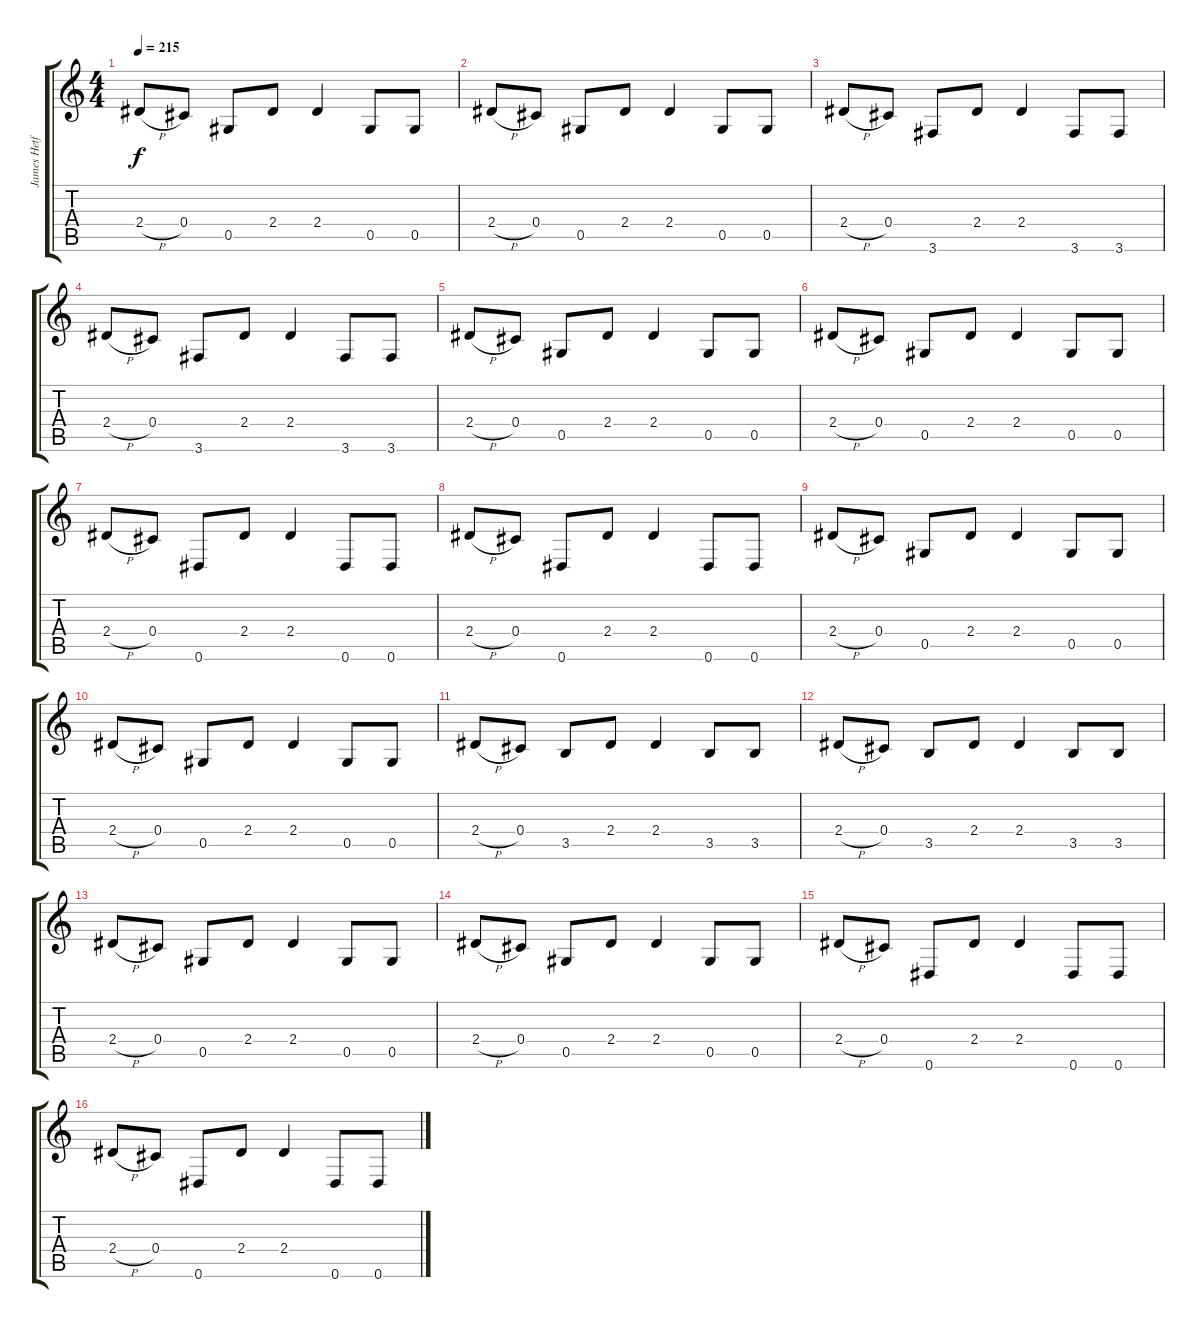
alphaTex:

\track ("James Hetfield" "James Hetf") {instrument overdrivenguitar}
\staff {score tabs}
\tuning (Eb4 Bb3 Gb3 Db3 Ab2 Eb2) {hide}
\ts (4 4)
\tempo 215
\clef g2
\ks c
2.4{h}.8{dy f} 0.4.8 0.5.8 2.4.8 2.4.4 0.5.8 0.5.8 |
2.4{h}.8 0.4.8 0.5.8 2.4.8 2.4.4 0.5.8 0.5.8 |
2.4{h}.8 0.4.8 3.6.8 2.4.8 2.4.4 3.6.8 3.6.8 |
2.4{h}.8 0.4.8 3.6.8 2.4.8 2.4.4 3.6.8 3.6.8 |
2.4{h}.8 0.4.8 0.5.8 2.4.8 2.4.4 0.5.8 0.5.8 |
2.4{h}.8 0.4.8 0.5.8 2.4.8 2.4.4 0.5.8 0.5.8 |
2.4{h}.8 0.4.8 0.6.8 2.4.8 2.4.4 0.6.8 0.6.8 |
2.4{h}.8 0.4.8 0.6.8 2.4.8 2.4.4 0.6.8 0.6.8 |
2.4{h}.8 0.4.8 0.5.8 2.4.8 2.4.4 0.5.8 0.5.8 |
2.4{h}.8 0.4.8 0.5.8 2.4.8 2.4.4 0.5.8 0.5.8 |
2.4{h}.8 0.4.8 3.5.8 2.4.8 2.4.4 3.5.8 3.5.8 |
2.4{h}.8 0.4.8 3.5.8 2.4.8 2.4.4 3.5.8 3.5.8 |
2.4{h}.8 0.4.8 0.5.8 2.4.8 2.4.4 0.5.8 0.5.8 |
2.4{h}.8 0.4.8 0.5.8 2.4.8 2.4.4 0.5.8 0.5.8 |
2.4{h}.8 0.4.8 0.6.8 2.4.8 2.4.4 0.6.8 0.6.8 |
2.4{h}.8 0.4.8 0.6.8 2.4.8 2.4.4 0.6.8 0.6.8
